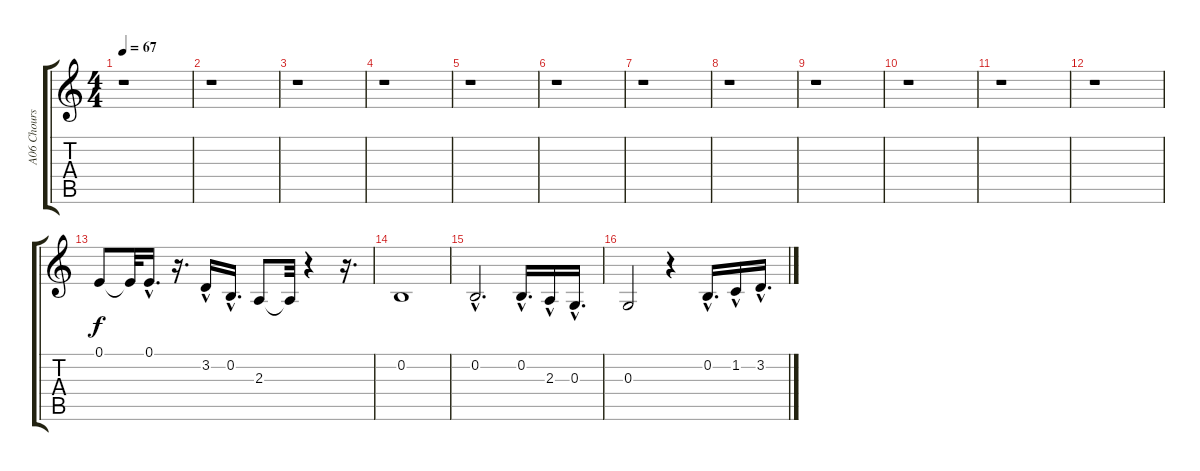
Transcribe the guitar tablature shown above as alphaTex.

\track ("A06 Chours 2" "A06 Chours") {instrument voiceoohs}
\staff {score tabs}
\tuning (E4 B3 G3 D3 A2 E2) {hide}
\ts (4 4)
\tempo 67
\clef g2
\ks c
r.1{dy f} |
r.1 |
r.1 |
r.1 |
r.1 |
r.1 |
r.1 |
r.1 |
r.1 |
r.1 |
r.1 |
r.1 |
0.1.8 0.1{t}.32 0.1{hac}.16{d} r.16{d} 3.2{hac}.16 0.2{hac}.16{d} 2.3.8 2.3{t}.32 r.4 r.16{d} |
0.2.1 |
0.2{hac}.2{d} 0.2{hac}.16{d} 2.3{hac}.16 0.3{hac}.16{d} |
0.3.2 r.4 0.2{hac}.16{d} 1.2{hac}.16 3.2{hac}.16{d}
